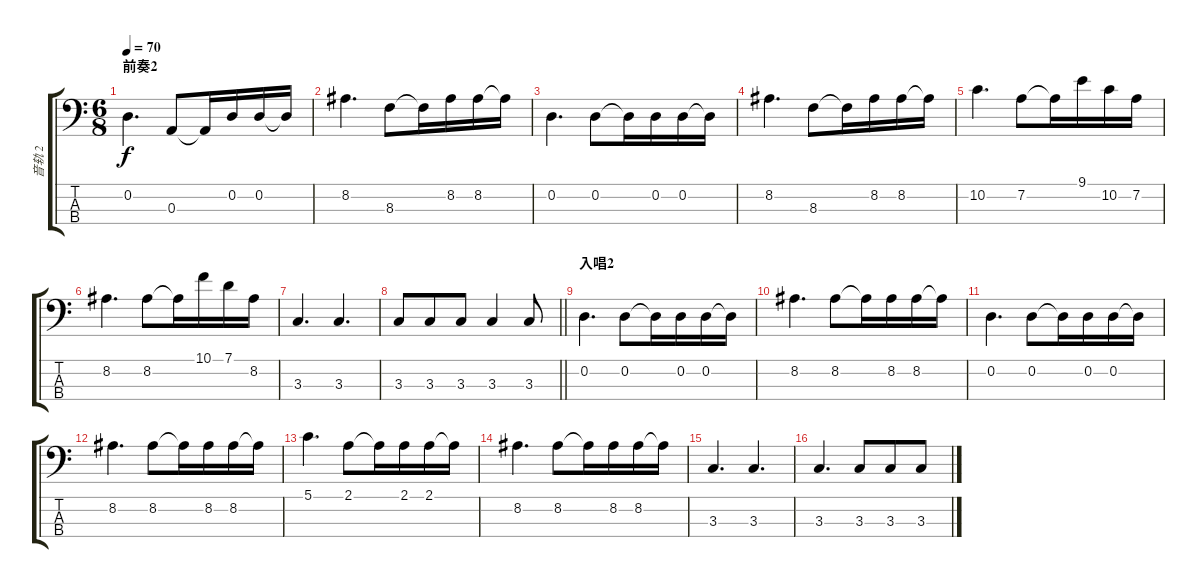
\track ("音轨 2" "音轨 2") {instrument electricbassfinger}
\staff {score tabs}
\tuning (G2 D2 A1 E1) {hide}
\ts (6 8)
\section ("" "前奏2")
\tempo 70
\clef f4
\ks c
0.2.4{d dy f} 0.3.8 0.3{t}.16 0.2.16 0.2.16 0.2{t}.16 |
8.2.4{d} 8.3.8 8.3{t}.16 8.2.16 8.2.16 8.2{t}.16 |
0.2.4{d} 0.2.8 0.2{t}.16 0.2.16 0.2.16 0.2{t}.16 |
8.2.4{d} 8.3.8 8.3{t}.16 8.2.16 8.2.16 8.2{t}.16 |
10.2.4{d} 7.2.8 7.2{t}.16 9.1.16 10.2.16 7.2.16 |
8.2.4{d} 8.2.8 8.2{t}.16 10.1.16 7.1.16 8.2.16 |
3.3.4{d} 3.3.4{d} |
\barLineRight lightlight
3.3.8 3.3.8 3.3.8 3.3.4 3.3.8 |
\section ("" "入唱2")
0.2.4{d} 0.2.8 0.2{t}.16 0.2.16 0.2.16 0.2{t}.16 |
8.2.4{d} 8.2.8 8.2{t}.16 8.2.16 8.2.16 8.2{t}.16 |
0.2.4{d} 0.2.8 0.2{t}.16 0.2.16 0.2.16 0.2{t}.16 |
8.2.4{d} 8.2.8 8.2{t}.16 8.2.16 8.2.16 8.2{t}.16 |
5.1.4{d} 2.1.8 2.1{t}.16 2.1.16 2.1.16 2.1{t}.16 |
8.2.4{d} 8.2.8 8.2{t}.16 8.2.16 8.2.16 8.2{t}.16 |
3.3.4{d} 3.3.4{d} |
3.3.4{d} 3.3.8 3.3.8 3.3.8
